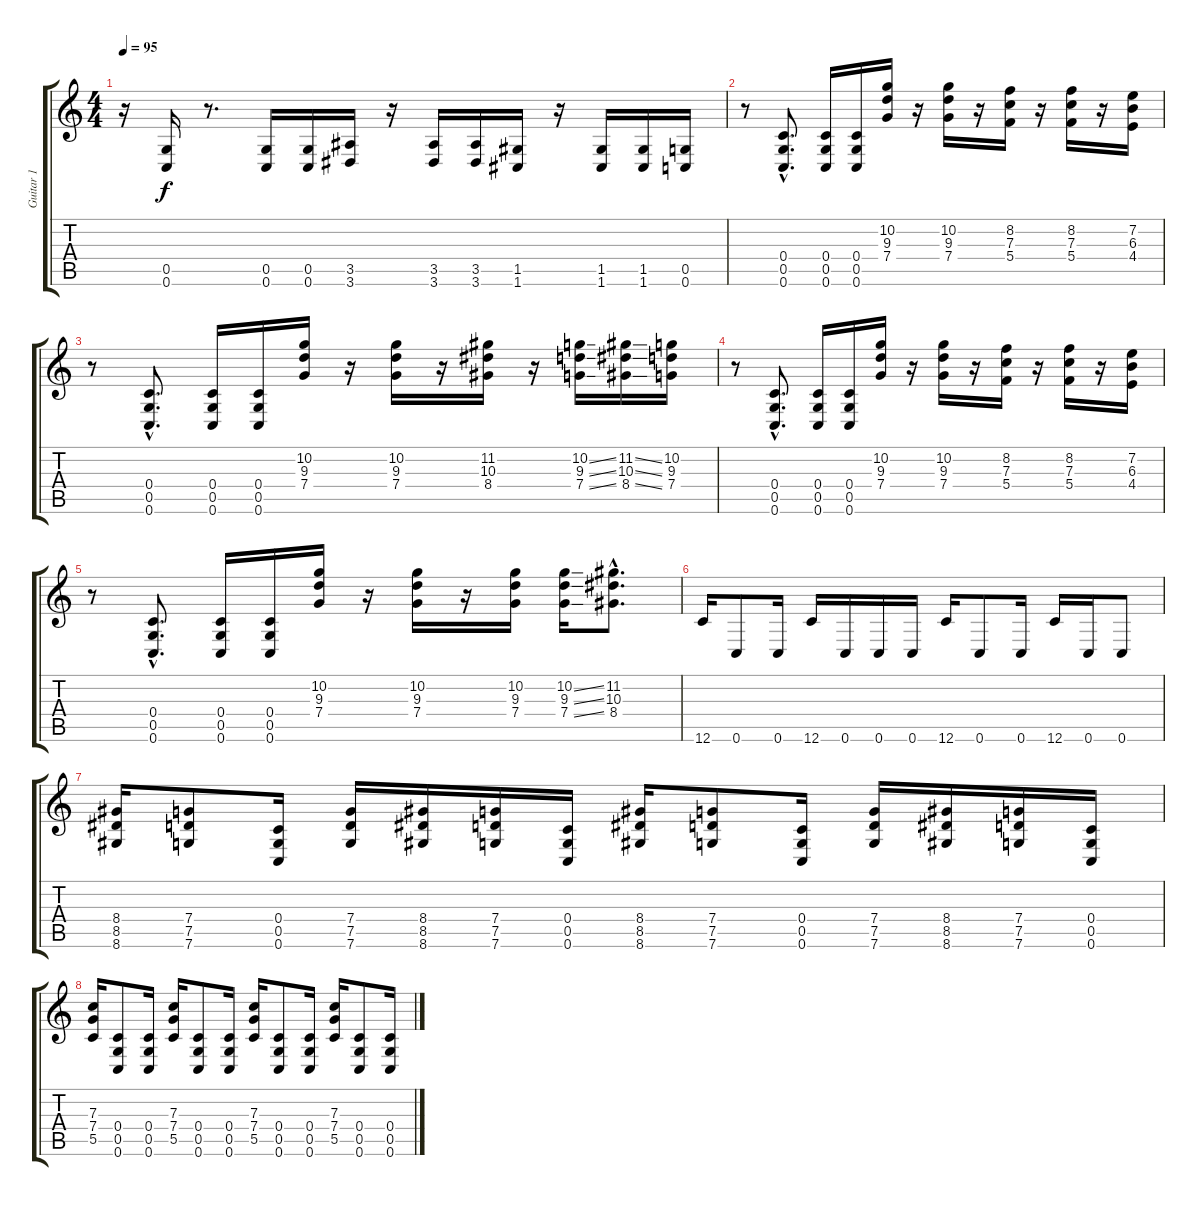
\track ("Guitar 1" "Guitar 1") {instrument distortionguitar}
\staff {score tabs}
\tuning (D4 A3 F3 C3 G2 C2) {hide}
\ts (4 4)
\tempo 95
\clef g2
\ks c
r.16{dy f} (0.5 0.6).16 r.8{d} (0.5 0.6).16 (0.5 0.6).16 (3.5 3.6).16 r.16 (3.5 3.6).16 (3.5 3.6).16 (1.5 1.6).16 r.16 (1.5 1.6).16 (1.5 1.6).16 (0.5 0.6).16 |
r.8 (0.4{hac} 0.5{hac} 0.6{hac}).8{d} (0.4 0.5 0.6).16 (0.4 0.5 0.6).16 (10.2 9.3 7.4).16 r.16 (10.2 9.3 7.4).16 r.16 (8.2 7.3 5.4).16 r.16 (8.2 7.3 5.4).16 r.16 (7.2 6.3 4.4).16 |
r.8 (0.4{hac} 0.5{hac} 0.6{hac}).8{d} (0.4 0.5 0.6).16 (0.4 0.5 0.6).16 (10.2 9.3 7.4).16 r.16 (10.2 9.3 7.4).16 r.16 (11.2 10.3 8.4).16 r.16 (10.2{ss} 9.3{ss} 7.4{ss}).16 (11.2{ss} 10.3{ss} 8.4{ss}).16 (10.2 9.3 7.4).16 |
r.8 (0.4{hac} 0.5{hac} 0.6{hac}).8{d} (0.4 0.5 0.6).16 (0.4 0.5 0.6).16 (10.2 9.3 7.4).16 r.16 (10.2 9.3 7.4).16 r.16 (8.2 7.3 5.4).16 r.16 (8.2 7.3 5.4).16 r.16 (7.2 6.3 4.4).16 |
r.8 (0.4{hac} 0.5{hac} 0.6{hac}).8{d} (0.4 0.5 0.6).16 (0.4 0.5 0.6).16 (10.2 9.3 7.4).16 r.16 (10.2 9.3 7.4).16 r.16 (10.2 9.3 7.4).16 (10.2{ss} 9.3{ss} 7.4{ss}).16 (11.2{hac} 10.3{hac} 8.4{hac}).8{d} |
12.6.16 0.6.8 0.6.16 12.6.16 0.6.16 0.6.16 0.6.16 12.6.16 0.6.8 0.6.16 12.6.16 0.6.16 0.6.8 |
(8.4 8.5 8.6).16 (7.4 7.5 7.6).8 (0.4 0.5 0.6).16 (7.4 7.5 7.6).16 (8.4 8.5 8.6).16 (7.4 7.5 7.6).16 (0.4 0.5 0.6).16 (8.4 8.5 8.6).16 (7.4 7.5 7.6).8 (0.4 0.5 0.6).16 (7.4 7.5 7.6).16 (8.4 8.5 8.6).16 (7.4 7.5 7.6).16 (0.4 0.5 0.6).16 |
(7.3 7.4 5.5).16 (0.4 0.5 0.6).8 (0.4 0.5 0.6).16 (7.3 7.4 5.5).16 (0.4 0.5 0.6).8 (0.4 0.5 0.6).16 (7.3 7.4 5.5).16 (0.4 0.5 0.6).8 (0.4 0.5 0.6).16 (7.3 7.4 5.5).16 (0.4 0.5 0.6).8 (0.4 0.5 0.6).16
